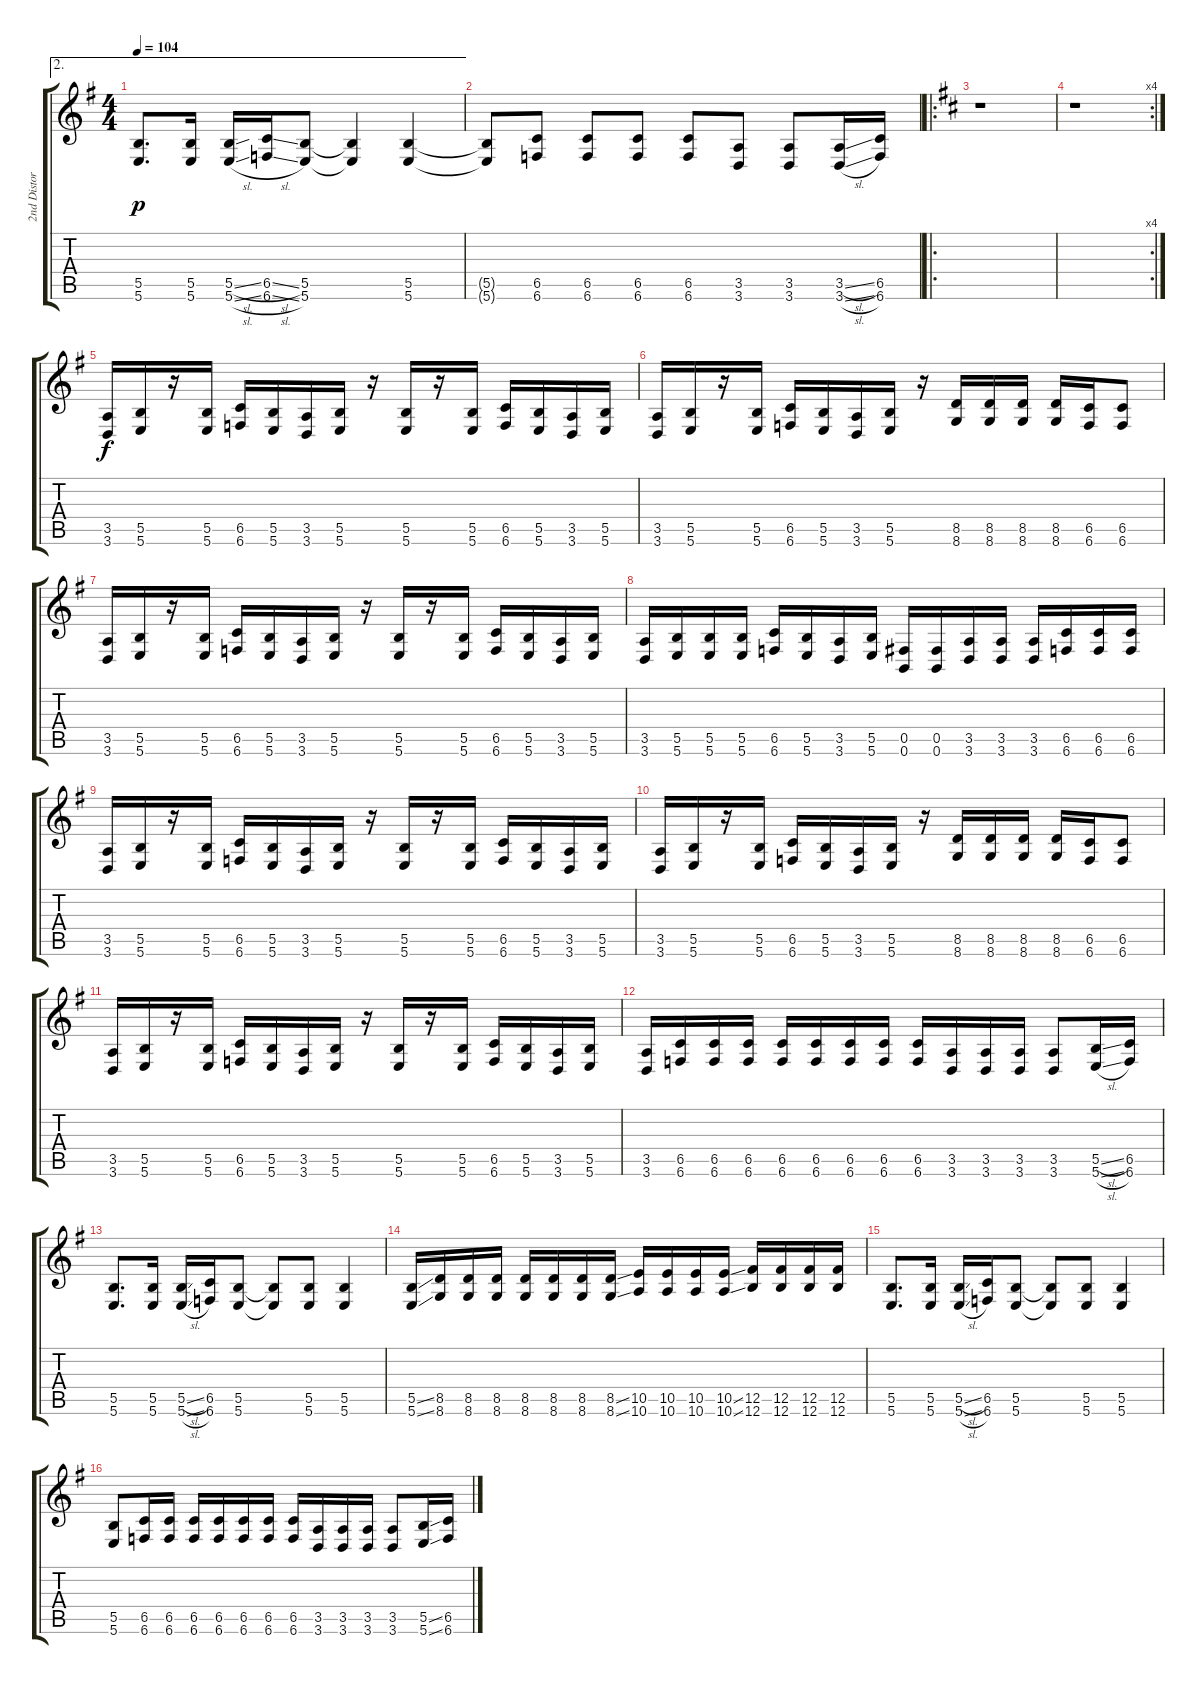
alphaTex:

\track ("2nd Distortion" "2nd Distor") {instrument distortionguitar}
\staff {score tabs}
\tuning (Db4 Ab3 E3 B2 Gb2 B1) {hide}
\ae 2
\ts (4 4)
\tempo 104
\clef g2
\ks g
(5.5 5.6).8{d dy p} (5.5 5.6).16 (5.5{sl} 5.6{sl}).16 (6.5{sl} 6.6{sl}).16 (5.5 5.6).8 (5.5{t} 5.6{t}).4 (5.5 5.6).4 |
(5.5{t} 5.6{t}).8 (6.5 6.6).8 (6.5 6.6).8 (6.5 6.6).8 (6.5 6.6).8 (3.5 3.6).8 (3.5 3.6).8 (3.5{sl} 3.6{sl}).16 (6.5 6.6).16 |
\ro
\ks d
r.1 |
\rc 4
r.1 |
\ks g
(3.5 3.6).16{dy f} (5.5 5.6).16 r.16 (5.5 5.6).16 (6.5 6.6).16 (5.5 5.6).16 (3.5 3.6).16 (5.5 5.6).16 r.16 (5.5 5.6).16 r.16 (5.5 5.6).16 (6.5 6.6).16 (5.5 5.6).16 (3.5 3.6).16 (5.5 5.6).16 |
(3.5 3.6).16 (5.5 5.6).16 r.16 (5.5 5.6).16 (6.5 6.6).16 (5.5 5.6).16 (3.5 3.6).16 (5.5 5.6).16 r.16 (8.5 8.6).16 (8.5 8.6).16 (8.5 8.6).16 (8.5 8.6).16 (6.5 6.6).16 (6.5 6.6).8 |
(3.5 3.6).16 (5.5 5.6).16 r.16 (5.5 5.6).16 (6.5 6.6).16 (5.5 5.6).16 (3.5 3.6).16 (5.5 5.6).16 r.16 (5.5 5.6).16 r.16 (5.5 5.6).16 (6.5 6.6).16 (5.5 5.6).16 (3.5 3.6).16 (5.5 5.6).16 |
(3.5 3.6).16 (5.5 5.6).16 (5.5 5.6).16 (5.5 5.6).16 (6.5 6.6).16 (5.5 5.6).16 (3.5 3.6).16 (5.5 5.6).16 (0.5 0.6).16 (0.5 0.6).16 (3.5 3.6).16 (3.5 3.6).16 (3.5 3.6).16 (6.5 6.6).16 (6.5 6.6).16 (6.5 6.6).16 |
(3.5 3.6).16 (5.5 5.6).16 r.16 (5.5 5.6).16 (6.5 6.6).16 (5.5 5.6).16 (3.5 3.6).16 (5.5 5.6).16 r.16 (5.5 5.6).16 r.16 (5.5 5.6).16 (6.5 6.6).16 (5.5 5.6).16 (3.5 3.6).16 (5.5 5.6).16 |
(3.5 3.6).16 (5.5 5.6).16 r.16 (5.5 5.6).16 (6.5 6.6).16 (5.5 5.6).16 (3.5 3.6).16 (5.5 5.6).16 r.16 (8.5 8.6).16 (8.5 8.6).16 (8.5 8.6).16 (8.5 8.6).16 (6.5 6.6).16 (6.5 6.6).8 |
(3.5 3.6).16 (5.5 5.6).16 r.16 (5.5 5.6).16 (6.5 6.6).16 (5.5 5.6).16 (3.5 3.6).16 (5.5 5.6).16 r.16 (5.5 5.6).16 r.16 (5.5 5.6).16 (6.5 6.6).16 (5.5 5.6).16 (3.5 3.6).16 (5.5 5.6).16 |
(3.5 3.6).16 (6.5 6.6).16 (6.5 6.6).16 (6.5 6.6).16 (6.5 6.6).16 (6.5 6.6).16 (6.5 6.6).16 (6.5 6.6).16 (6.5 6.6).16 (3.5 3.6).16 (3.5 3.6).16 (3.5 3.6).16 (3.5 3.6).8 (5.5{sl} 5.6{sl}).16 (6.5 6.6).16 |
(5.5 5.6).8{d} (5.5 5.6).16 (5.5{sl} 5.6{sl}).16 (6.5 6.6).16 (5.5 5.6).8 (5.5{t} 5.6{t}).8 (5.5 5.6).8 (5.5 5.6).4 |
(5.5{ss} 5.6{ss}).16 (8.5 8.6).16 (8.5 8.6).16 (8.5 8.6).16 (8.5 8.6).16 (8.5 8.6).16 (8.5 8.6).16 (8.5{ss} 8.6{ss}).16 (10.5 10.6).16 (10.5 10.6).16 (10.5 10.6).16 (10.5{ss} 10.6{ss}).16 (12.5 12.6).16 (12.5 12.6).16 (12.5 12.6).16 (12.5 12.6).16 |
(5.5 5.6).8{d} (5.5 5.6).16 (5.5{sl} 5.6{sl}).16 (6.5 6.6).16 (5.5 5.6).8 (5.5{t} 5.6{t}).8 (5.5 5.6).8 (5.5 5.6).4 |
(5.5 5.6).8 (6.5 6.6).16 (6.5 6.6).16 (6.5 6.6).16 (6.5 6.6).16 (6.5 6.6).16 (6.5 6.6).16 (6.5 6.6).16 (3.5 3.6).16 (3.5 3.6).16 (3.5 3.6).16 (3.5 3.6).8 (5.5{ss} 5.6{ss}).16 (6.5 6.6).16
